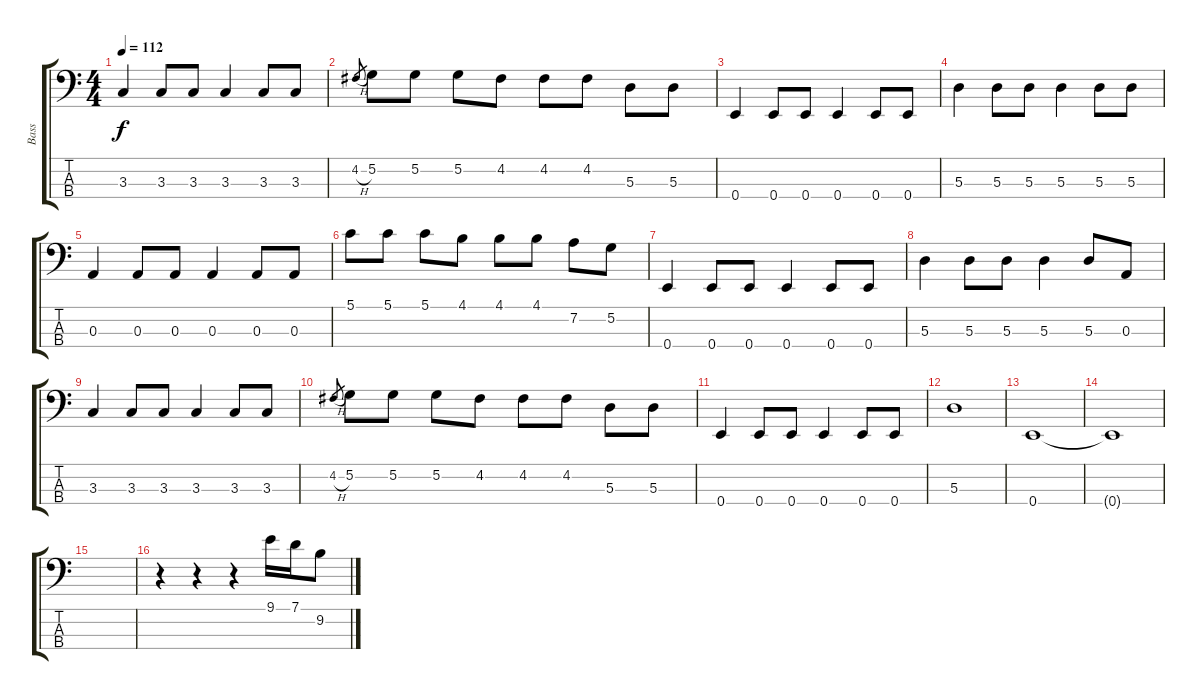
\track ("Bass" "Bass") {instrument fretlessbass}
\staff {score tabs}
\tuning (G2 D2 A1 E1) {hide}
\ts (4 4)
\tempo 112
\clef f4
\ks c
3.3.4{dy f} 3.3.8 3.3.8 3.3.4 3.3.8 3.3.8 |
4.2{h}.8{gr} 5.2.8 5.2.8 5.2.8 4.2.8 4.2.8 4.2.8 5.3.8 5.3.8 |
0.4.4 0.4.8 0.4.8 0.4.4 0.4.8 0.4.8 |
5.3.4 5.3.8 5.3.8 5.3.4 5.3.8 5.3.8 |
0.3.4 0.3.8 0.3.8 0.3.4 0.3.8 0.3.8 |
5.1.8 5.1.8 5.1.8 4.1.8 4.1.8 4.1.8 7.2.8 5.2.8 |
0.4.4 0.4.8 0.4.8 0.4.4 0.4.8 0.4.8 |
5.3.4 5.3.8 5.3.8 5.3.4 5.3.8 0.3.8 |
3.3.4 3.3.8 3.3.8 3.3.4 3.3.8 3.3.8 |
4.2{h}.8{gr} 5.2.8 5.2.8 5.2.8 4.2.8 4.2.8 4.2.8 5.3.8 5.3.8 |
0.4.4 0.4.8 0.4.8 0.4.4 0.4.8 0.4.8 |
5.3.1 |
0.4.1 |
0.4{t}.1 |
|
r.4 r.4 r.4 9.1.16 7.1.16 9.2.8
